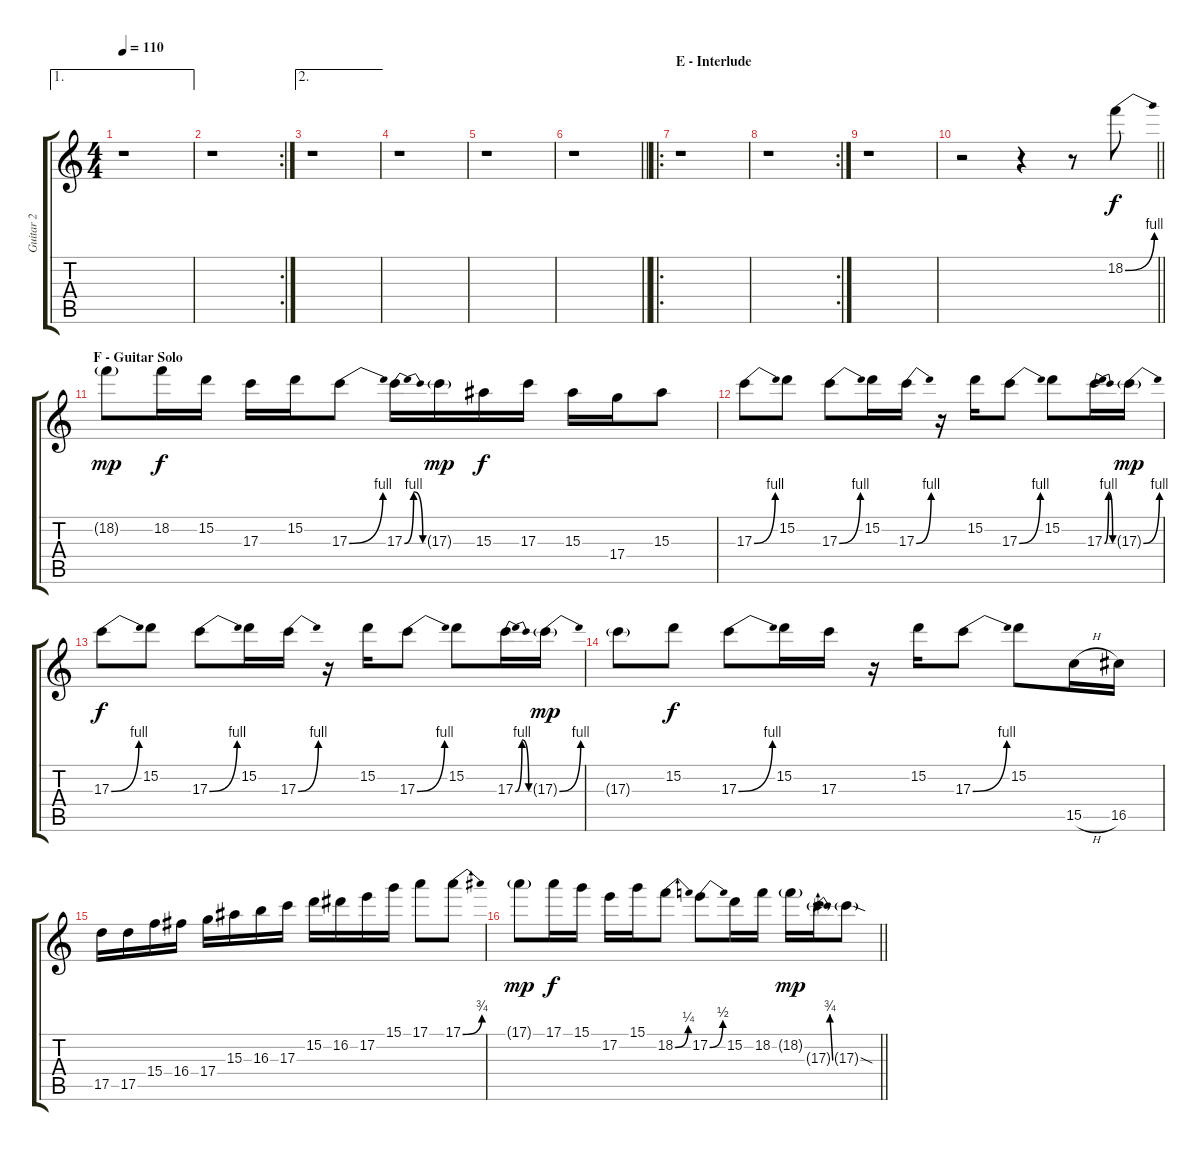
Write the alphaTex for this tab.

\track ("Guitar 2" "Guitar 2") {instrument distortionguitar}
\staff {score tabs}
\tuning (E4 B3 G3 D3 A2 E2) {hide}
\ae 1
\ts (4 4)
\tempo 110
\clef g2
\ks c
r.1{dy f} |
\rc 2
r.1 |
\ae 2
r.1 |
r.1 |
r.1 |
\barLineRight lightlight
r.1 |
\ro
\section ("" "E - Interlude")
r.1 |
\rc 2
r.1 |
r.1 |
\barLineRight lightlight
r.2 r.4 r.8 18.2{be (bend 0 0 60 4)}.8 |
\section ("" "F - Guitar Solo")
18.2{g}.8{dy mp} 18.2.16{dy f} 15.2.16 17.3.16 15.2.16 17.3{be (bend 0 0 60 4)}.8 17.3{be (bendrelease 0 0 30 4 30 4 60 0)}.16 17.3{g}.16{dy mp} 15.3.16{dy f} 17.3.16 15.3.16 17.4.16 15.3.8 |
17.3{be (bend 0 0 60 4)}.8 15.2.8 17.3{be (bend 0 0 60 4)}.8 15.2.16 17.3{be (bend 0 0 60 4)}.16 r.16 15.2.16 17.3{be (bend 0 0 60 4)}.8 15.2.8 17.3{be (bendrelease 0 0 30 4 30 4 60 0)}.16 17.3{be (bend 0 0 60 4) g}.16{dy mp} |
17.3{be (bend 0 0 60 4)}.8{dy f} 15.2.8 17.3{be (bend 0 0 60 4)}.8 15.2.16 17.3{be (bend 0 0 60 4)}.16 r.16 15.2.16 17.3{be (bend 0 0 60 4)}.8 15.2.8 17.3{be (bendrelease 0 0 30 4 30 4 60 0)}.16 17.3{be (bend 0 0 60 4) g}.16{dy mp} |
17.3{g}.8 15.2.8{dy f} 17.3{be (bend 0 0 60 4)}.8 15.2.16 17.3.16 r.16 15.2.16 17.3{be (bend 0 0 60 4)}.8 15.2.8 15.5{h}.16 16.5.16 |
17.5.16 17.5.16 15.4.16 16.4.16 17.4.16 15.3.16 16.3.16 17.3.16 15.2.16 16.2.16 17.2.16 15.1.16 17.1.8 17.1{be (bend 0 0 60 3)}.8 |
\barLineRight lightlight
17.1{g}.8{dy mp} 17.1.16{dy f} 15.1.16 17.2.16 15.1.16 18.2{be (bend 0 0 60 1)}.8 17.2{be (bend 0 0 60 2)}.8 15.2.16 18.2.16 18.2{g}.16{dy mp} 17.3{be (bend 0 0 60 3) g}.16 17.3{sod g}.8
